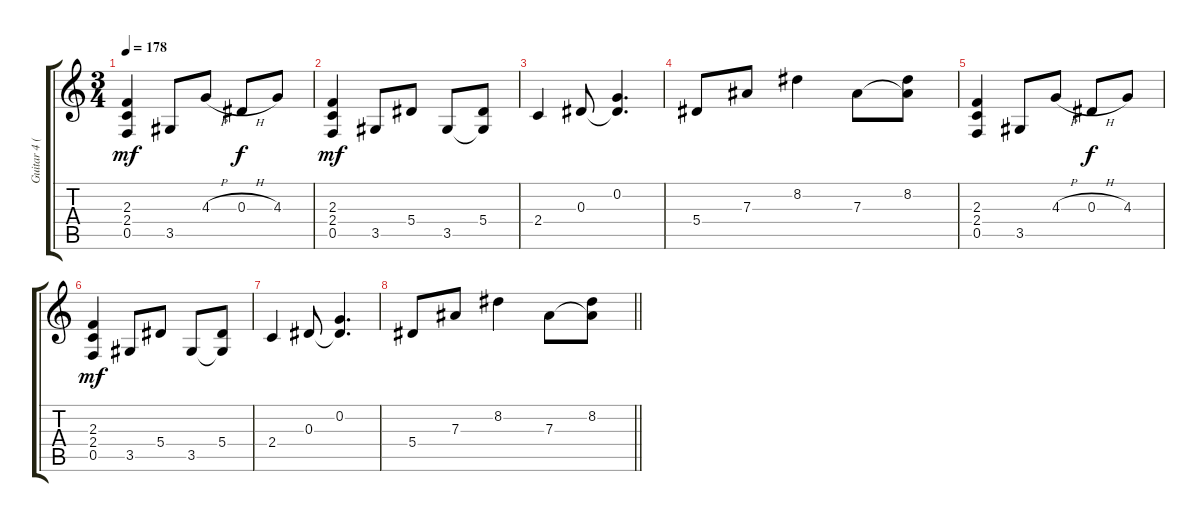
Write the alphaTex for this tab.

\track ("Guitar 4 (Rhytm)" "Guitar 4 (") {instrument distortionguitar}
\staff {score tabs}
\tuning (C4 G3 Eb3 Bb2 F2 C2) {hide}
\ts (3 4)
\tempo 178
\clef g2
\ks c
(2.3 2.4 0.5).4{dy mf} 3.5.8 4.3{h}.8 0.3{h}.8{dy f} 4.3.8 |
(2.3 2.4 0.5).4{dy mf} 3.5.8 5.4.8 3.5.8 (5.4 3.5{t}).8 |
2.4.4 0.3.8 (0.2 0.3{t}).4{d} |
5.4.8 7.3.8 8.2.4 7.3.8 (8.2 7.3{t}).8 |
(2.3 2.4 0.5).4 3.5.8 4.3{h}.8 0.3{h}.8{dy f} 4.3.8 |
(2.3 2.4 0.5).4{dy mf} 3.5.8 5.4.8 3.5.8 (5.4 3.5{t}).8 |
2.4.4 0.3.8 (0.2 0.3{t}).4{d} |
\barLineRight lightlight
5.4.8 7.3.8 8.2.4 7.3.8 (8.2 7.3{t}).8
